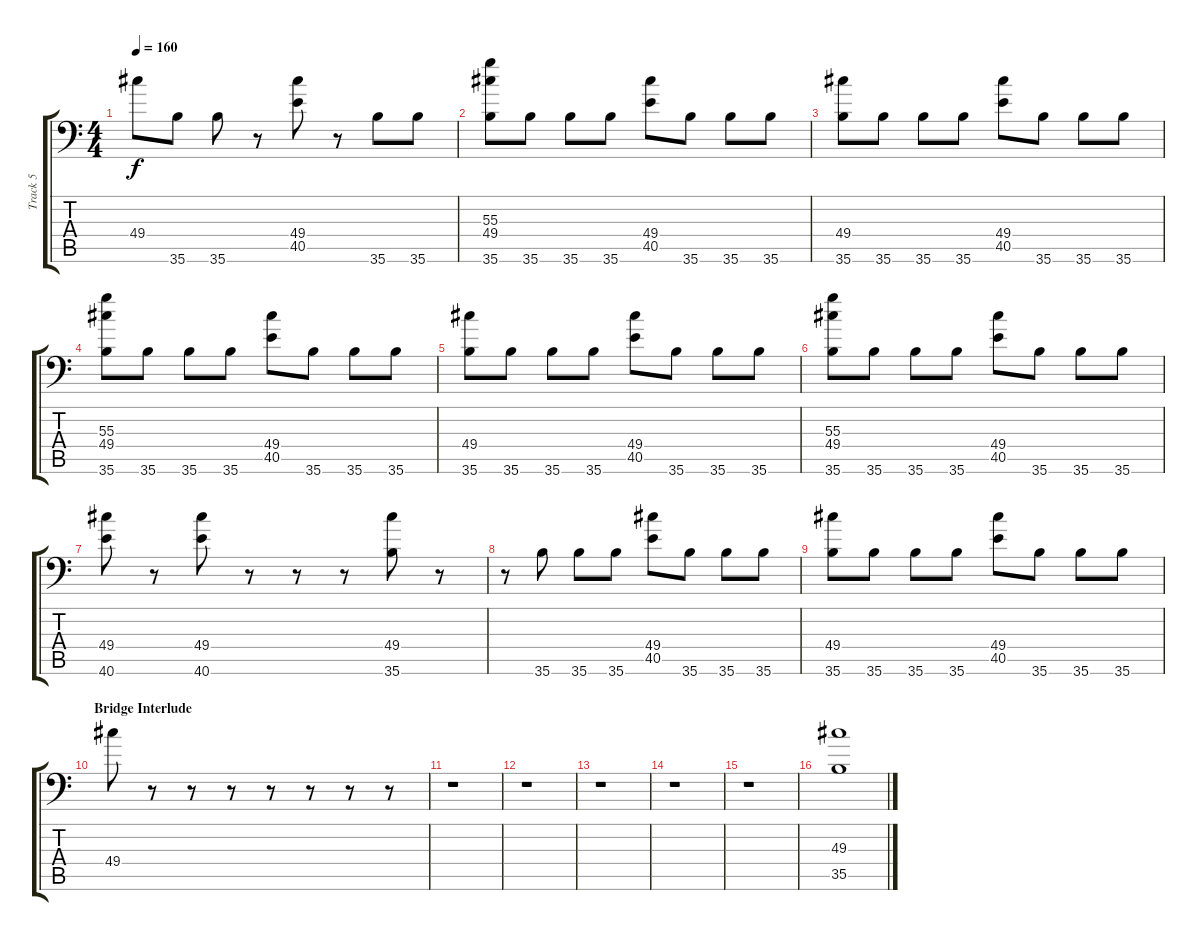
\track ("Track 5" "Track 5") {instrument acousticgrandpiano}
\staff {score tabs}
\tuning (C-1 C-1 C-1 C-1 C-1 C-1) {hide}
\ts (4 4)
\tempo 160
\clef f4
\ks c
49.4.8{dy f} 35.6.8 35.6.8 r.8 (49.4 40.5).8 r.8 35.6.8 35.6.8 |
(55.3 49.4 35.6).8 35.6.8 35.6.8 35.6.8 (49.4 40.5).8 35.6.8 35.6.8 35.6.8 |
(49.4 35.6).8 35.6.8 35.6.8 35.6.8 (49.4 40.5).8 35.6.8 35.6.8 35.6.8 |
(55.3 49.4 35.6).8 35.6.8 35.6.8 35.6.8 (49.4 40.5).8 35.6.8 35.6.8 35.6.8 |
(49.4 35.6).8 35.6.8 35.6.8 35.6.8 (49.4 40.5).8 35.6.8 35.6.8 35.6.8 |
(55.3 49.4 35.6).8 35.6.8 35.6.8 35.6.8 (49.4 40.5).8 35.6.8 35.6.8 35.6.8 |
(49.4 40.6).8 r.8 (49.4 40.6).8 r.8 r.8 r.8 (49.4 35.6).8 r.8 |
r.8 35.6.8 35.6.8 35.6.8 (49.4 40.5).8 35.6.8 35.6.8 35.6.8 |
(49.4 35.6).8 35.6.8 35.6.8 35.6.8 (49.4 40.5).8 35.6.8 35.6.8 35.6.8 |
\section ("" "Bridge Interlude")
49.4.8 r.8 r.8 r.8 r.8 r.8 r.8 r.8 |
r.1 |
r.1 |
r.1 |
r.1 |
r.1 |
(49.3 35.5).1
